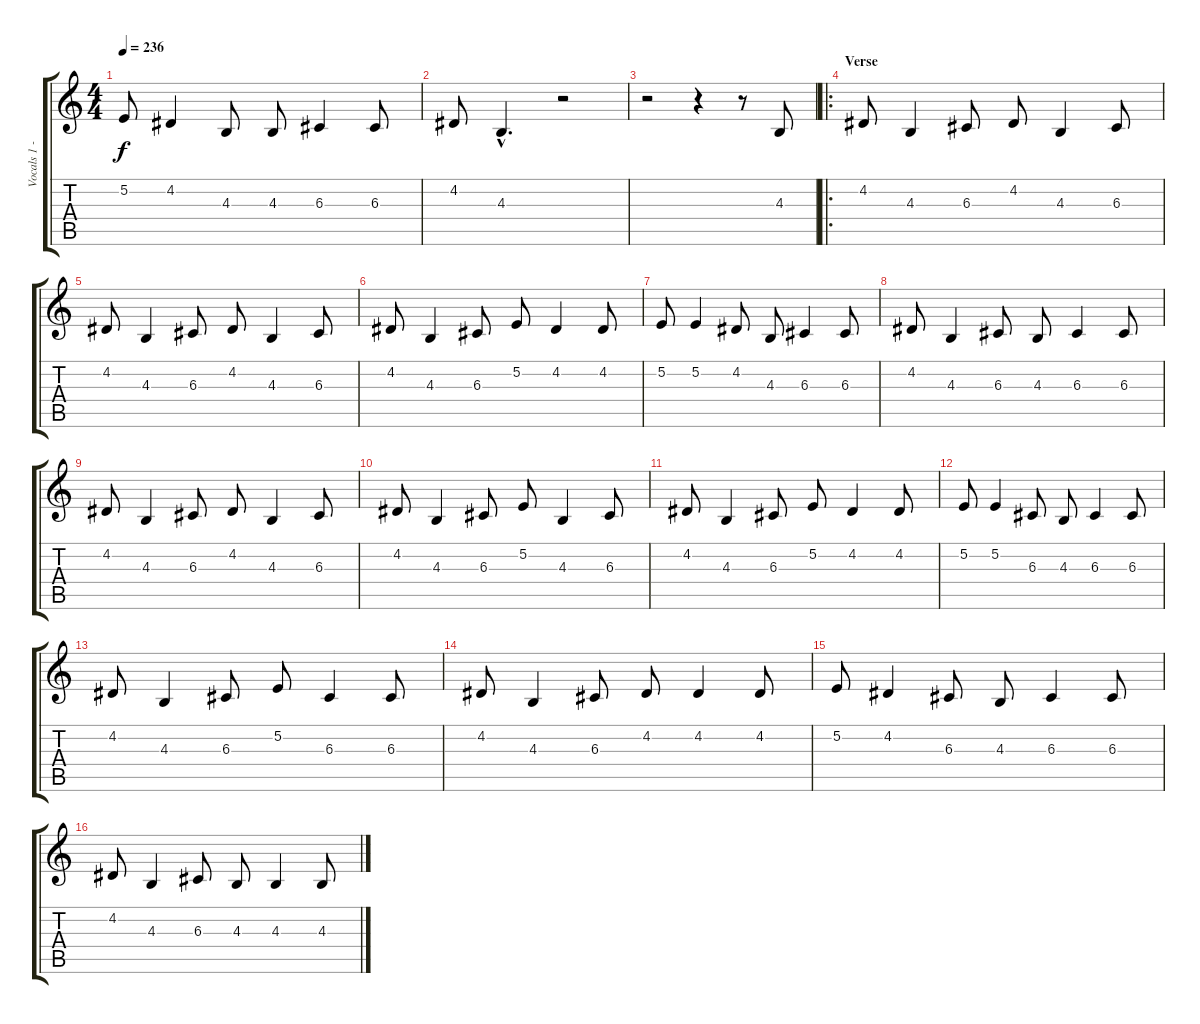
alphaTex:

\track ("Vocals 1 - Mark" "Vocals 1 -") {instrument tenorsax}
\staff {score tabs}
\tuning (E4 B3 G3 D3 A2 E2) {hide}
\ts (4 4)
\tempo 236
\clef g2
\ks c
5.2.8{dy f} 4.2.4 4.3.8 4.3.8 6.3.4 6.3.8 |
4.2.8 4.3{hac}.4{d} r.2 |
r.2 r.4 r.8 4.3.8 |
\ro
\section ("" "Verse")
4.2.8 4.3.4 6.3.8 4.2.8 4.3.4 6.3.8 |
4.2.8 4.3.4 6.3.8 4.2.8 4.3.4 6.3.8 |
4.2.8 4.3.4 6.3.8 5.2.8 4.2.4 4.2.8 |
5.2.8 5.2.4 4.2.8 4.3.8 6.3.4 6.3.8 |
4.2.8 4.3.4 6.3.8 4.3.8 6.3.4 6.3.8 |
4.2.8 4.3.4 6.3.8 4.2.8 4.3.4 6.3.8 |
4.2.8 4.3.4 6.3.8 5.2.8 4.3.4 6.3.8 |
4.2.8 4.3.4 6.3.8 5.2.8 4.2.4 4.2.8 |
5.2.8 5.2.4 6.3.8 4.3.8 6.3.4 6.3.8 |
4.2.8 4.3.4 6.3.8 5.2.8 6.3.4 6.3.8 |
4.2.8 4.3.4 6.3.8 4.2.8 4.2.4 4.2.8 |
5.2.8 4.2.4 6.3.8 4.3.8 6.3.4 6.3.8 |
4.2.8 4.3.4 6.3.8 4.3.8 4.3.4 4.3.8
